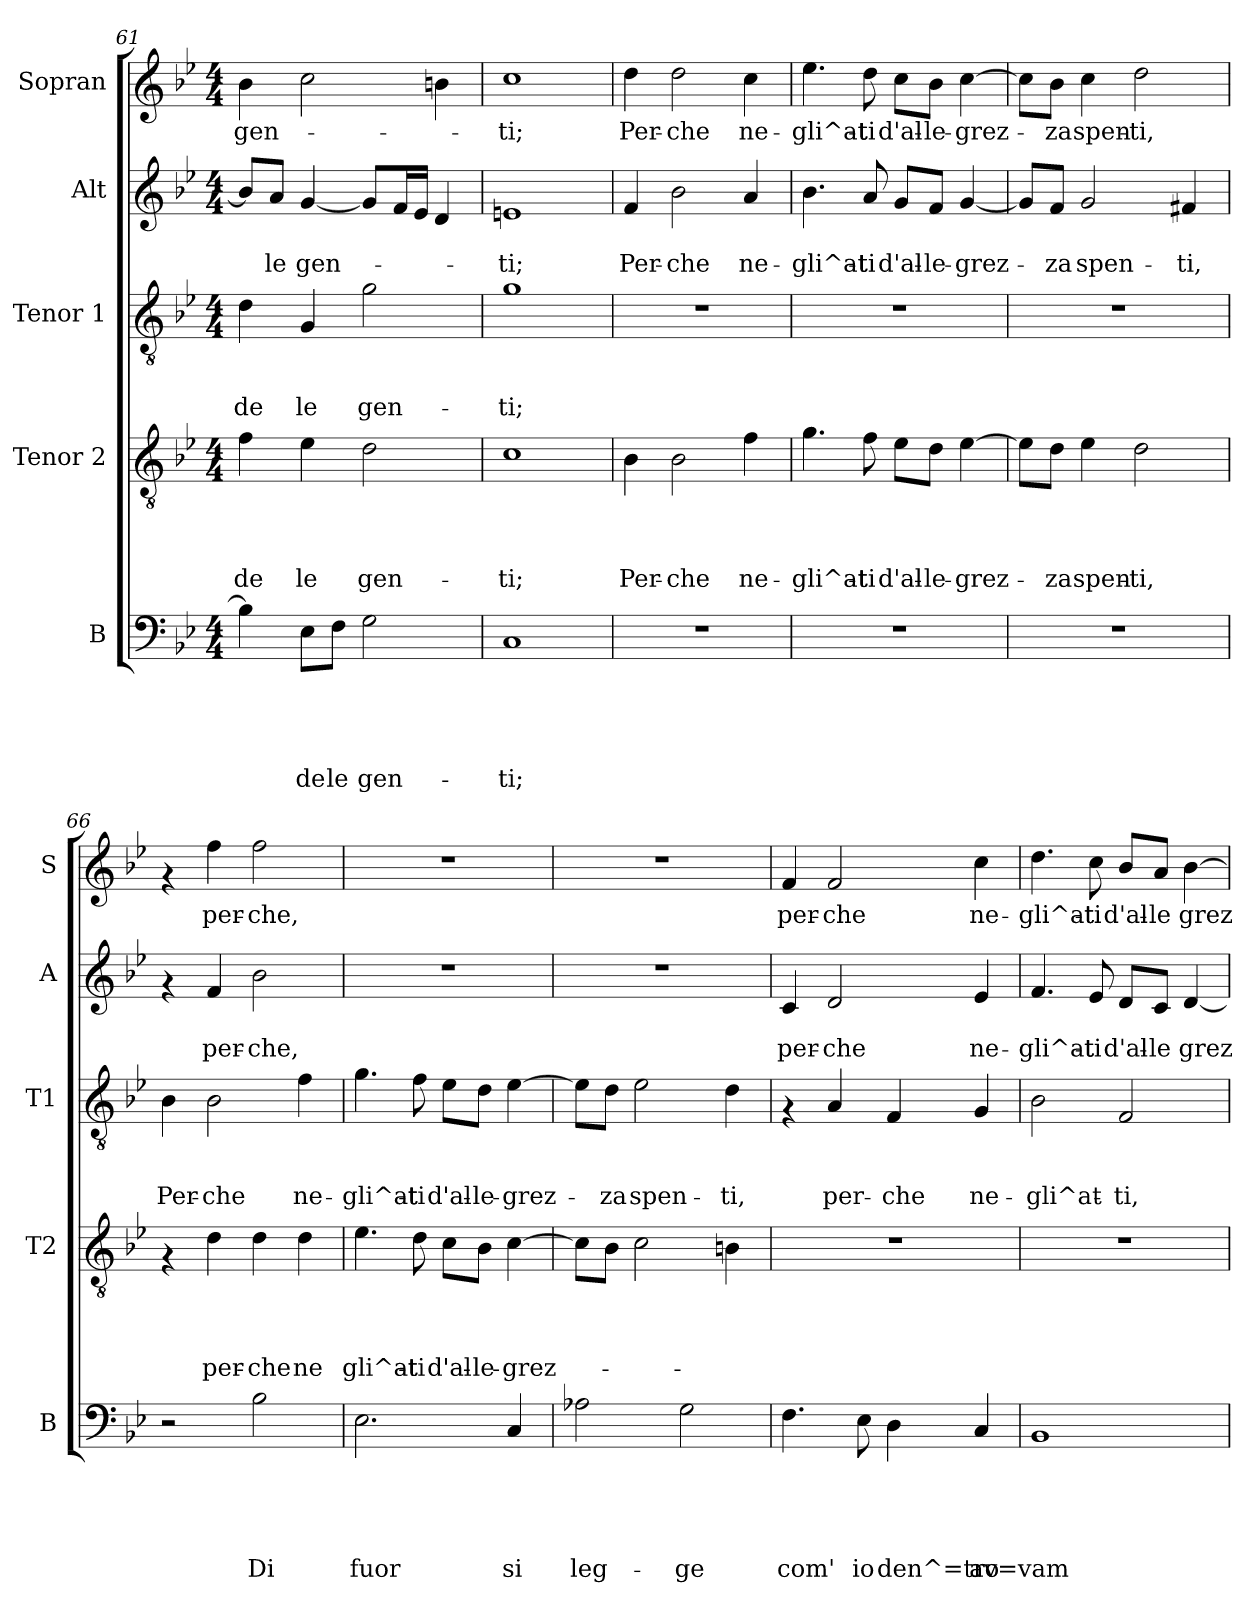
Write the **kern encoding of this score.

**kern	**text	**text	**text	**text	**text	**kern	**text	**text	**text	**text	**kern	**text	**text	**text	**kern	**text	**text	**kern	**text
*part5	*part5	*part5	*part5	*part5	*part5	*part4	*part4	*part4	*part4	*part4	*part3	*part3	*part3	*part3	*part2	*part2	*part2	*part1	*part1
*staff5	*staff5	*staff5	*staff5	*staff5	*staff5	*staff4	*staff4	*staff4	*staff4	*staff4	*staff3	*staff3	*staff3	*staff3	*staff2	*staff2	*staff2	*staff1	*staff1
*I"B	*	*	*	*	*	*I"Tenor 2	*	*	*	*	*I"Tenor 1	*	*	*	*I"Alt	*	*	*I"Sopran	*
*I'B	*	*	*	*	*	*I'T2	*	*	*	*	*I'T1	*	*	*	*I'A	*	*	*I'S	*
*clefF4	*	*	*	*	*	*clefGv2	*	*	*	*	*clefGv2	*	*	*	*clefG2	*	*	*clefG2	*
*k[b-e-]	*	*	*	*	*	*k[b-e-]	*	*	*	*	*k[b-e-]	*	*	*	*k[b-e-]	*	*	*k[b-e-]	*
*B-:	*	*	*	*	*	*B-:	*	*	*	*	*B-:	*	*	*	*B-:	*	*	*B-:	*
*M4/4	*	*	*	*	*	*M4/4	*	*	*	*	*M4/4	*	*	*	*M4/4	*	*	*M4/4	*
=61	=61	=61	=61	=61	=61	=61	=61	=61	=61	=61	=61	=61	=61	=61	=61	=61	=61	=61	=61
!	!	!	!	!	!	!	!	!	!	!LO:LY:b	!	!	!	!LO:LY:b:rj	!	!	!	!	!LO:LY:b
4B-\]	.	.	.	.	.	4f\	.	.	.	de	4d\	.	.	de	8b-/L]	.	.	4b-\	gen-
!	!	!	!	!	!	!	!	!	!	!	!	!	!	!	!	!	!LO:LY:b	!	!
.	.	.	.	.	.	.	.	.	.	.	.	.	.	.	8a/J	.	le	.	.
!	!	!	!	!	!LO:LY:b	!	!	!	!	!LO:LY:b	!	!	!	!LO:LY:b:rj	!	!	!LO:LY:b	!	!
8E-\L	.	.	.	.	de	4e-\	.	.	.	le	4G/	.	.	le	[<4g/	.	gen-	2cc\	.
!	!	!	!	!	!LO:LY:b	!	!	!	!	!	!	!	!	!	!	!	!	!	!
8F\J	.	.	.	.	le	.	.	.	.	.	.	.	.	.	.	.	.	.	.
!	!	!	!	!	!LO:LY:b	!	!	!	!	!LO:LY:b	!	!	!	!LO:LY:b:rj	!	!	!	!	!
2G\	.	.	.	.	gen-	2d\	.	.	.	gen-	2g\	.	.	gen-	8g/L]	.	.	.	.
.	.	.	.	.	.	.	.	.	.	.	.	.	.	.	16f/L	.	.	.	.
.	.	.	.	.	.	.	.	.	.	.	.	.	.	.	16e-/JJ	.	.	.	.
.	.	.	.	.	.	.	.	.	.	.	.	.	.	.	4d/	.	.	4bn\	.
=62	=62	=62	=62	=62	=62	=62	=62	=62	=62	=62	=62	=62	=62	=62	=62	=62	=62	=62	=62
!	!	!	!	!	!LO:LY:b	!	!	!	!	!LO:LY:b	!	!	!	!LO:LY:b:rj	!	!	!LO:LY:b	!	!LO:LY:b
1C	.	.	.	.	-ti;	1c	.	.	.	-ti;	1g	.	.	-ti;	1en	.	-ti;	1cc	-ti;
=63	=63	=63	=63	=63	=63	=63	=63	=63	=63	=63	=63	=63	=63	=63	=63	=63	=63	=63	=63
!	!	!	!	!	!	!	!	!	!	!LO:LY:b	!	!	!	!	!	!	!LO:LY:b	!	!LO:LY:b
1r	.	.	.	.	.	4B-\	.	.	.	Per-	1r	.	.	.	4f/	.	Per-	4dd\	Per-
!	!	!	!	!	!	!	!	!	!	!LO:LY:b	!	!	!	!	!	!	!LO:LY:b	!	!LO:LY:b
.	.	.	.	.	.	2B-\	.	.	.	-che	.	.	.	.	2b-\	.	-che	2dd\	-che
!	!	!	!	!	!	!	!	!	!	!LO:LY:b	!	!	!	!	!	!	!LO:LY:b	!	!LO:LY:b
.	.	.	.	.	.	4f\	.	.	.	ne-	.	.	.	.	4a/	.	ne-	4cc\	ne-
!!LO:LB:g=z
=64	=64	=64	=64	=64	=64	=64	=64	=64	=64	=64	=64	=64	=64	=64	=64	=64	=64	=64	=64
!	!	!	!	!	!	!	!	!	!	!LO:LY:b	!	!	!	!	!	!	!LO:LY:b	!	!LO:LY:b
1r	.	.	.	.	.	4.g\	.	.	.	-gli^at-	1r	.	.	.	4.b-\	.	-gli^at-	4.ee-\	-gli^at-
!	!	!	!	!	!	!	!	!	!	!LO:LY:b	!	!	!	!	!	!	!LO:LY:b	!	!LO:LY:b
.	.	.	.	.	.	8f\	.	.	.	-ti	.	.	.	.	8a/	.	-ti	8dd\	-ti
!	!	!	!	!	!	!	!	!	!	!LO:LY:b	!	!	!	!	!	!	!LO:LY:b	!	!LO:LY:b
.	.	.	.	.	.	8e-\L	.	.	.	d'al-	.	.	.	.	8g/L	.	d'al-	8cc\L	d'al-
!	!	!	!	!	!	!	!	!	!	!LO:LY:b	!	!	!	!	!	!	!LO:LY:b	!	!LO:LY:b
.	.	.	.	.	.	8d\J	.	.	.	-le-	.	.	.	.	8f/J	.	-le-	8b-\J	-le-
!	!	!	!	!	!	!	!	!	!	!LO:LY:b	!	!	!	!	!	!	!LO:LY:b	!	!LO:LY:b
.	.	.	.	.	.	[>4e-\	.	.	.	-grez-	.	.	.	.	[<4g/	.	-grez-	[>4cc\	-grez-
=65	=65	=65	=65	=65	=65	=65	=65	=65	=65	=65	=65	=65	=65	=65	=65	=65	=65	=65	=65
1r	.	.	.	.	.	8e-\L]	.	.	.	.	1r	.	.	.	8g/L]	.	.	8cc\L]	.
!	!	!	!	!	!	!	!	!	!	!LO:LY:b	!	!	!	!	!	!	!LO:LY:b	!	!LO:LY:b
.	.	.	.	.	.	8d\J	.	.	.	-za	.	.	.	.	8f/J	.	-za	8b-\J	-za
!	!	!	!	!	!	!	!	!	!	!LO:LY:b	!	!	!	!	!	!	!LO:LY:b	!	!LO:LY:b
.	.	.	.	.	.	4e-\	.	.	.	spen-	.	.	.	.	2g/	.	spen-	4cc\	spen-
!	!	!	!	!	!	!	!	!	!	!LO:LY:b	!	!	!	!	!	!	!	!	!LO:LY:b
.	.	.	.	.	.	2d\	.	.	.	-ti,	.	.	.	.	.	.	.	2dd\	-ti,
!	!	!	!	!	!	!	!	!	!	!	!	!	!	!	!	!	!LO:LY:b	!	!
.	.	.	.	.	.	.	.	.	.	.	.	.	.	.	4f#X/	.	-ti,	.	.
=66	=66	=66	=66	=66	=66	=66	=66	=66	=66	=66	=66	=66	=66	=66	=66	=66	=66	=66	=66
!	!	!	!	!	!	!	!	!	!	!	!	!	!	!LO:LY:b:rj	!	!	!	!	!
2r	.	.	.	.	.	4rF	.	.	.	.	4B-\	.	.	Per-	4rf	.	.	4rf	.
!	!	!	!	!	!	!	!	!	!	!LO:LY:b	!	!	!	!LO:LY:b:rj	!	!	!LO:LY:b	!	!LO:LY:b
.	.	.	.	.	.	4d\	.	.	.	per-	2B-\	.	.	-che	4f/	.	per-	4ff\	per-
!	!	!	!	!	!LO:LY:b	!	!	!	!	!LO:LY:b	!	!	!	!	!	!	!LO:LY:b	!	!LO:LY:b
2B-\	.	.	.	.	Di	4d\	.	.	.	-che	.	.	.	.	2b-\	.	-che,	2ff\	-che,
!	!	!	!	!	!	!	!	!	!	!LO:LY:b	!	!	!	!LO:LY:b:rj	!	!	!	!	!
.	.	.	.	.	.	4d\	.	.	.	ne	4f\	.	.	ne-	.	.	.	.	.
=67	=67	=67	=67	=67	=67	=67	=67	=67	=67	=67	=67	=67	=67	=67	=67	=67	=67	=67	=67
!	!	!	!	!	!LO:LY:b	!	!	!	!	!LO:LY:b	!	!	!	!LO:LY:b:rj	!	!	!	!	!
2.E-\	.	.	.	.	fuor	4.e-\	.	.	.	gli^at-	4.g\	.	.	-gli^at-	1r	.	.	1r	.
!	!	!	!	!	!	!	!	!	!	!LO:LY:b	!	!	!	!LO:LY:b:rj	!	!	!	!	!
.	.	.	.	.	.	8d\	.	.	.	-ti	8f\	.	.	-ti	.	.	.	.	.
!	!	!	!	!	!	!	!	!	!	!LO:LY:b	!	!	!	!LO:LY:b:rj	!	!	!	!	!
.	.	.	.	.	.	8c\L	.	.	.	d'al-	8e-\L	.	.	d'al-	.	.	.	.	.
!	!	!	!	!	!	!	!	!	!	!LO:LY:b	!	!	!	!LO:LY:b:rj	!	!	!	!	!
.	.	.	.	.	.	8B-\J	.	.	.	-le-	8d\J	.	.	-le-	.	.	.	.	.
!	!	!	!	!	!LO:LY:b	!	!	!	!	!LO:LY:b	!	!	!	!LO:LY:b:rj	!	!	!	!	!
4C/	.	.	.	.	si	[<4c\	.	.	.	-grez-	[<4e-\	.	.	-grez-	.	.	.	.	.
!!LO:PB:g=z
=68	=68	=68	=68	=68	=68	=68	=68	=68	=68	=68	=68	=68	=68	=68	=68	=68	=68	=68	=68
!	!	!	!	!	!LO:LY:b	!	!	!	!	!	!	!	!	!	!	!	!	!	!
2A-X\	.	.	.	.	leg-	8c\L]	.	.	.	.	8e-\L]	.	.	.	1r	.	.	1r	.
!	!	!	!	!	!	!	!	!	!	!	!	!	!	!LO:LY:b:rj	!	!	!	!	!
.	.	.	.	.	.	8B-\J	.	.	.	.	8d\J	.	.	-za	.	.	.	.	.
!	!	!	!	!	!	!	!	!	!	!	!	!	!	!LO:LY:b:rj	!	!	!	!	!
.	.	.	.	.	.	2c\	.	.	.	.	2e-\	.	.	spen-	.	.	.	.	.
!	!	!	!	!	!LO:LY:b	!	!	!	!	!	!	!	!	!	!	!	!	!	!
2G\	.	.	.	.	-ge	.	.	.	.	.	.	.	.	.	.	.	.	.	.
!	!	!	!	!	!	!	!	!	!	!	!	!	!	!LO:LY:b:rj	!	!	!	!	!
.	.	.	.	.	.	4Bn\	.	.	.	.	4d\	.	.	-ti,	.	.	.	.	.
=69	=69	=69	=69	=69	=69	=69	=69	=69	=69	=69	=69	=69	=69	=69	=69	=69	=69	=69	=69
!	!	!	!	!	!LO:LY:b	!	!	!	!	!	!	!	!	!	!	!	!LO:LY:b	!	!LO:LY:b
4.F\	.	.	.	.	com'	1r	.	.	.	.	4rF	.	.	.	4c/	.	per-	4f/	per-
!	!	!	!	!	!	!	!	!	!	!	!	!	!	!LO:LY:b:rj	!	!	!LO:LY:b	!	!LO:LY:b
.	.	.	.	.	.	.	.	.	.	.	4A/	.	.	per-	2d/	.	-che	2f/	-che
!	!	!	!	!	!LO:LY:b	!	!	!	!	!	!	!	!	!	!	!	!	!	!
8E-\	.	.	.	.	io	.	.	.	.	.	.	.	.	.	.	.	.	.	.
!	!	!	!	!	!LO:LY:b	!	!	!	!	!	!	!	!	!LO:LY:b:rj	!	!	!	!	!
4D\	.	.	.	.	den^=tro	.	.	.	.	.	4F/	.	.	-che	.	.	.	.	.
!	!	!	!	!	!LO:LY:b	!	!	!	!	!	!	!	!	!LO:LY:b:rj	!	!	!LO:LY:b	!	!LO:LY:b
4C/	.	.	.	.	av=vam-	.	.	.	.	.	4G/	.	.	ne-	4e-/	.	ne-	4cc\	ne-
=70	=70	=70	=70	=70	=70	=70	=70	=70	=70	=70	=70	=70	=70	=70	=70	=70	=70	=70	=70
!	!	!	!	!	!	!	!	!	!	!	!	!	!	!LO:LY:b:rj	!	!	!LO:LY:b	!	!LO:LY:b
1BB-	.	.	.	.	.	1r	.	.	.	.	2B-\	.	.	-gli^at-	4.f/	.	-gli^at-	4.dd\	-gli^at-
!	!	!	!	!	!	!	!	!	!	!	!	!	!	!	!	!	!LO:LY:b	!	!LO:LY:b
.	.	.	.	.	.	.	.	.	.	.	.	.	.	.	8e-/	.	-ti	8cc\	-ti
!	!	!	!	!	!	!	!	!	!	!	!	!	!	!LO:LY:b:rj	!	!	!LO:LY:b	!	!LO:LY:b
.	.	.	.	.	.	.	.	.	.	.	2F/	.	.	-ti,	8d/L	.	d'al-	8b-/L	d'al-
!	!	!	!	!	!	!	!	!	!	!	!	!	!	!	!	!	!LO:LY:b	!	!LO:LY:b
.	.	.	.	.	.	.	.	.	.	.	.	.	.	.	8c/J	.	-le	8a/J	-le
!	!	!	!	!	!	!	!	!	!	!	!	!	!	!	!	!	!LO:LY:b	!	!LO:LY:b
.	.	.	.	.	.	.	.	.	.	.	.	.	.	.	[<4d/	.	grez-	[>4b-\	grez-
=	=	=	=	=	=	=	=	=	=	=	=	=	=	=	=	=	=	=	=
*-	*-	*-	*-	*-	*-	*-	*-	*-	*-	*-	*-	*-	*-	*-	*-	*-	*-	*-	*-
